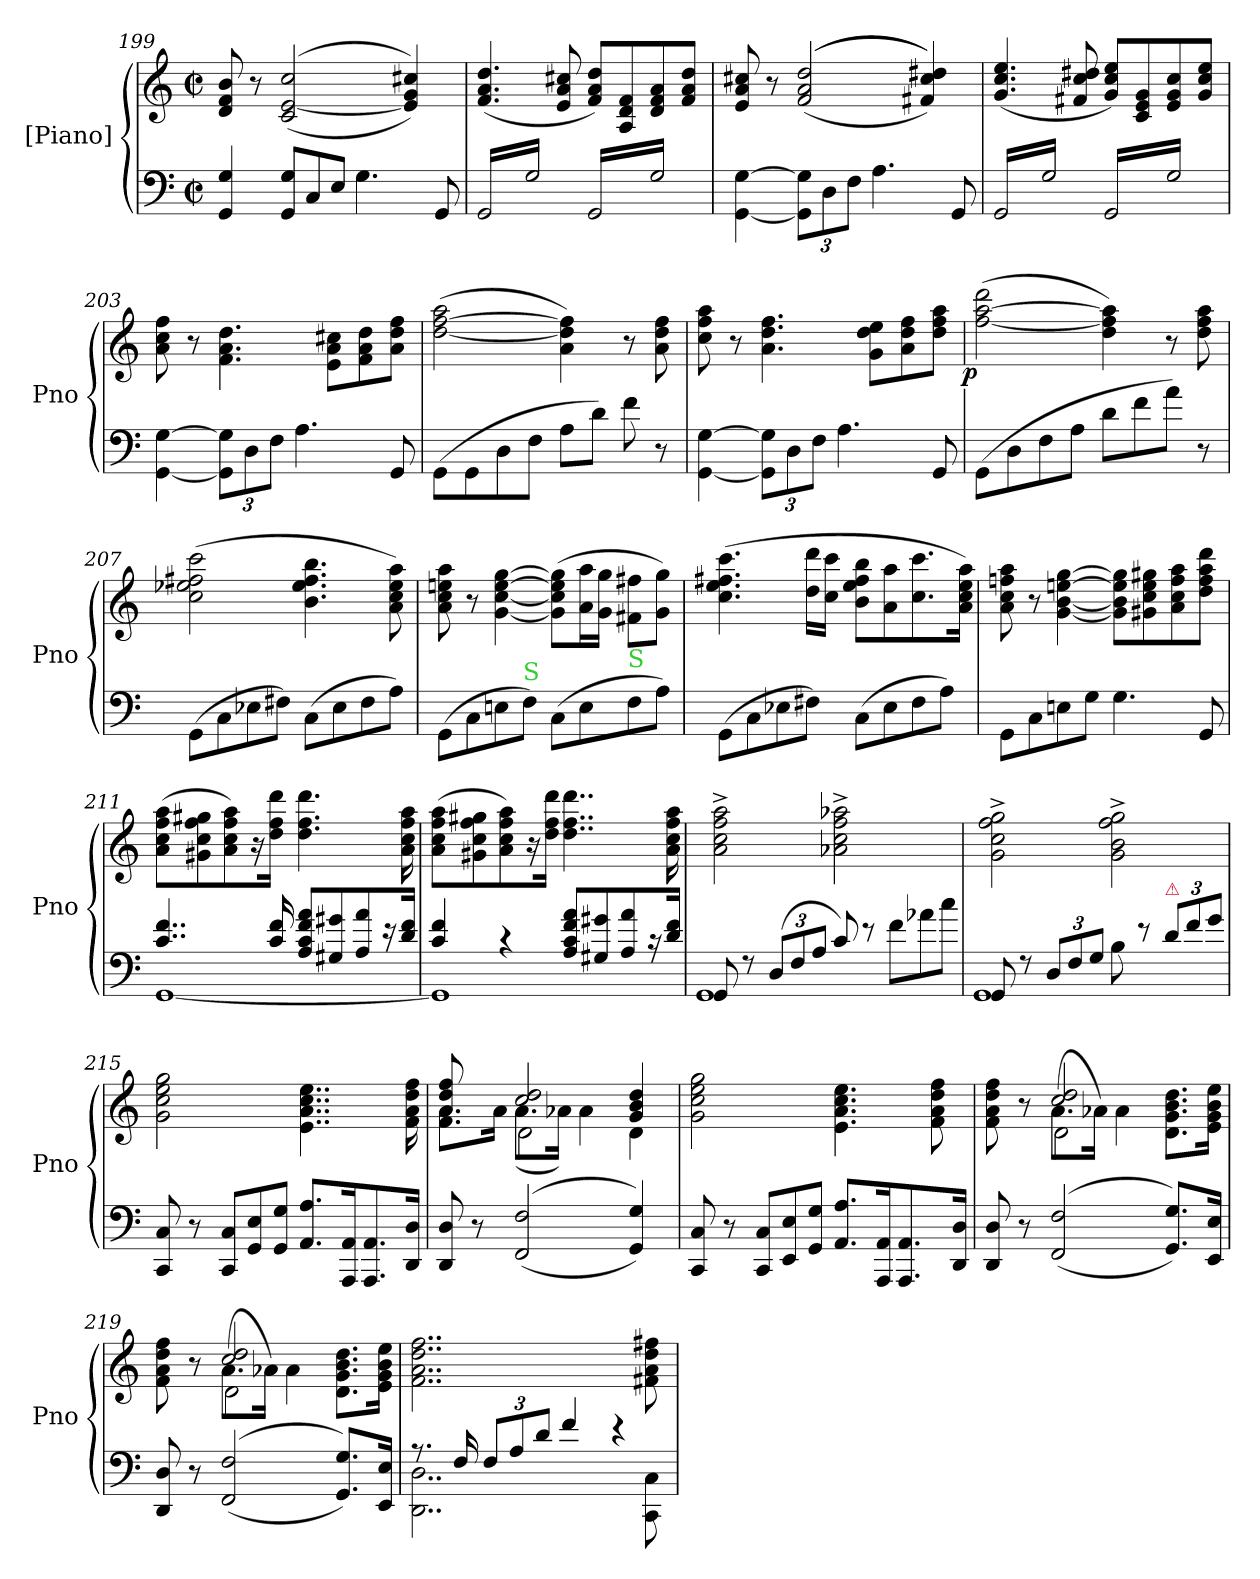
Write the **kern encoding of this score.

**kern	**kern	**dynam
*part2	*part1	*part1
*staff2	*staff1	*staff1
*I"[Piano]	*I"[Piano]	*
*I'Pno	*I'Pno	*
*clefF4	*clefG2	*
*k[]	*k[]	*
*M2/2	*M2/2	*
*met(c|)	*met(c|)	*
=199	=199	=199
4GG/ 4G/	8d/ 8f/ 8b/	.
.	8r	.
*Xtuplet	*	*
12GG/ 12G/L	(>(<2c/ [2e/ 2cc/	.
12C/	.	.
12E/J	.	.
4.G\	.	.
.	4e]/ 4g/ 4cc#X/))	.
8GG/	.	.
=200	=200	=200
*tremolo	*	*
16GG/LL	(>4.f/ 4.a/ 4.dd/	.
16G/	.	.
16GG/	.	.
16G/	.	.
16GG/	.	.
16G/	.	.
16GG/	8e/ 8a/ 8cc#X/	.
16G/JJ	.	.
16GG/LL	8f/ 8a/ 8dd/L)	.
16G/	.	.
16GG/	8A/ 8d/ 8f/	.
16G/	.	.
16GG/	8d/ 8f/ 8a/	.
16G/	.	.
16GG/	8f/ 8a/ 8dd/J	.
16G/JJ	.	.
*Xtremolo	*	*
=201	=201	=201
[4GG\ [4G\	8e/ 8a/ 8cc#X/	.
.	.	.
.	8r	.
.	.	.
*tuplet	*	*
12GG]\ 12G]\L	(>(<(<2f/ 2a/ 2dd/	.
12D\	.	.
12F\J	.	.
4.A\	.	.
.	4f#X/ 4cc#/ 4dd#X/)))	.
8GG/	.	.
=202	=202	=202
*tremolo	*	*
16GG/LL	(>4.g/ 4.cc/ 4.ee/	.
16G/	.	.
16GG/	.	.
16G/	.	.
16GG/	.	.
16G/	.	.
16GG/	8f#X/ 8cc/ 8dd#X/	.
16G/JJ	.	.
16GG/LL	8g/ 8cc/ 8ee/L)	.
16G/	.	.
16GG/	8c/ 8e/ 8g/	.
16G/	.	.
16GG/	8e/ 8g/ 8cc/	.
16G/	.	.
16GG/	8g/ 8cc/ 8ee/J	.
16G/JJ	.	.
*Xtremolo	*	*
=203	=203	=203
[4GG\ [4G\	8a\ 8cc\ 8ff\	.
.	.	.
.	8r	.
.	.	.
12GG]\ 12G]\L	4.f\ 4.a\ 4.dd\	.
12D\	.	.
12F\J	.	.
4.A\	.	.
.	8e\ 8a\ 8cc#X\L	.
.	8f\ 8a\ 8dd\	.
8GG/	8a\ 8dd\ 8ff\J	.
=204	=204	=204
(>8GG\L	(>[2dd\ [2ff\ 2aa\	.
8GG\	.	.
8D\	.	.
8F\J	.	.
8A\L	4a\ 4dd]\ 4ff]\)	.
8d\J)	.	.
8f\	8r	.
8r	8a\ 8dd\ 8ff\	.
=205	=205	=205
[4GG\ [4G\	8cc\ 8ff\ 8aa\	.
.	8r	.
12GG]\ 12G]\L	4.a\ 4.dd\ 4.ff\	.
12D\	.	.
12F\J	.	.
4.A\	.	.
.	8g\ 8dd\ 8ee\L	.
.	8a\ 8dd\ 8ff\	.
8GG/	8dd\ 8ff\ 8aa\J	.
=206	=206	=206
!	!	!LO:DY:rj
(>8GG\L	(>[2ff\ [2aa\ 2ddd\	p
8D\	.	.
8F\	.	.
8A\J	.	.
8d\L	4dd\ 4ff]\ 4aa]\)	.
8f\	.	.
8a\J)	8r	.
8r	8dd\ 8ff\ 8aa\	.
=207	=207	=207
(>8GG\L	(>2cc\ 2ee-X\ 2ff#X\ 2ccc\	.
8C\	.	.
8E-X\	.	.
8F#X\J)	.	.
(>8C\L	4.b\ 4.ee-\ 4.ff#\ 4.bb\	.
8E-\	.	.
8F#\	.	.
8A\J)	8a\ 8cc\ 8ee-\ 8aa\)	.
=208	=208	=208
(>8GG\L	8a\ 8cc\ 8een\ 8aa\	.
8C\	8r	.
8En\	[4g\ [4cc\ [4ee\ [4gg\	.
!LO:TX:a:color=limegreen:t=S	!	!
8F\J)	.	.
(>8C\L	(>8g]\ 8cc]\ 8ee]\ 8gg]\L	.
8E\	16a\ 16aa\L	.
.	16g\ 16gg\JJ	.
!LO:TX:a:color=limegreen:t=S	!	!
8F\	8f#X\ 8ff#X\L	.
8A\J)	8g\ 8gg\J)	.
=209	=209	=209
(>8GG\L	(>4.cc\ 4.ee\ 4.ff#X\ 4.ccc\	.
8C\	.	.
8E-X\	.	.
8F#X\J)	16dd\ 16ddd\LL	.
.	16cc\ 16ccc\JJ	.
(>8C\L	8b\ 8ee\ 8ff#\ 8bb\L	.
8E-\	8ai\ 8aai\	.
8F#\	8.cc\ 8.ccc\	.
8A\J)	.	.
.	16a\ 16cc\ 16ee\ 16aa\Jk)	.
=210	=210	=210
8GG\L	8a\ 8cc\ 8ffn\ 8aa\	.
8C\	8r	.
8En\	[4g\ [4b\ [4een\ [4gg\	.
8G\J	.	.
4.G\	8g]\ 8b]\ 8ee]\ 8gg]\L	.
.	8g#X\ 8cc\ 8ee\ 8gg#X\	.
.	8a\ 8cc\ 8ff\ 8aa\	.
8GG/	8dd\ 8ff\ 8aa\ 8ddd\J	.
=211	=211	=211
*^	*	*
4..c/ 4..f/	[1GG	(>8a\ 8cc\ 8ff\ 8aa\L	.
.	.	8g#X\ 8cc\ 8ff\ 8gg#X\	.
.	.	8a\ 8cc\ 8ff\ 8aa\)	.
.	.	16r	.
16c/ 16f/	.	16dd\ 16ff\ 16ddd\Jk	.
!	!	!LO:N:vis=4.	!
8A/ 8c/ 8f/ 8a/L	.	4..dd\ 4..ff\ 4..ddd\	.
8G#X/ 8g#X/	.	.	.
8A/ 8a/	.	.	.
16r	.	.	.
16d/ 16f/Jk	.	16a\ 16cc\ 16ff\ 16aa\	.
=212	=212	=212	=212
4c/ 4f/	1GG]	(>8a\ 8cc\ 8ff\ 8aa\L	.
.	.	8g#X\ 8cc\ 8ff\ 8gg#X\	.
4r	.	8a\ 8cc\ 8ff\ 8aa\)	.
.	.	16r	.
.	.	16dd\ 16ff\ 16ddd\Jk	.
8A/ 8c/ 8f/ 8a/L	.	4..dd\ 4..ff\ 4..ddd\	.
8G#X/ 8g#X/	.	.	.
8A/ 8a/	.	.	.
16r	.	.	.
16d/ 16f/Jk	.	16a\ 16cc\ 16ff\ 16aa\	.
=213	=213	=213	=213
8GG/	1GG	2a^>\ 2cc^>\ 2ff^>\ 2aa^>\	.
8r	.	.	.
(<12D/L	.	.	.
12F/	.	.	.
12A/J	.	.	.
8c/)	.	2a-X^>\ 2cc^>\ 2ff^>\ 2aa-X^>\	.
8r	.	.	.
*Xtuplet	*	*	*
12f\L	.	.	.
12a-X\	.	.	.
12cc\J	.	.	.
=214	=214	=214	=214
8GG/	1GG	2g^>\ 2cc^>\ 2ff^>\ 2gg^>\	.
8r	.	.	.
*tuplet	*	*	*
12D/L	.	.	.
12F/	.	.	.
12G/J	.	.	.
8B\	.	2g^>\ 2b^>\ 2ff^>\ 2gg^>\	.
8r	.	.	.
!LO:TX:a:color=crimson:t=⚠	!	!	!
12d/L	.	.	.
12f/	.	.	.
12g/J	.	.	.
*v	*v	*	*
=215	=215	=215
8CC/ 8C/	2g\ 2cc\ 2ee\ 2gg\	.
8r	.	.
*Xtuplet	*	*
12CC/ 12C/L	.	.
12GG/ 12E/	.	.
12GG/ 12G/J	.	.
8.AA/ 8.A/L	4..e\ 4..a\ 4..cc\ 4..ee\	.
16AAA/ 16AA/K	.	.
8.AAA/ 8.AA/	.	.
16DD/ 16D/Jk	16f\ 16a\ 16dd\ 16ff\	.
=216	=216	=216
*	*^	*
*	*	*^	*
8DD/ 8D/	8a/ 8dd/ 8ff/	8.f\ 8.a\L	4ryy	.
8r	8ryy	.	.	.
.	.	16a\Jk	.	.
(>(<2FF/ 2F/	2cc/ 2dd/	(>8.a\L	2d\	.
.	.	16a-X\Jk)	.	.
.	.	4a-\	.	.
4GG/ 4G/))	4g/ 4b/ 4dd/	4d\	4ryy	.
*	*v	*v	*v	*
=217	=217	=217
8CC/ 8C/	2g\ 2cc\ 2ee\ 2gg\	.
8r	.	.
12CC/ 12C/L	.	.
12EE/ 12E/	.	.
12GG/ 12G/J	.	.
8.AA/ 8.A/L	4.e\ 4.a\ 4.cc\ 4.ee\	.
16AAA/ 16AA/K	.	.
8.AAA/ 8.AA/	.	.
.	8f\ 8a\ 8dd\ 8ff\	.
16DD/ 16D/Jk	.	.
=218	=218	=218
*	*^	*
*	*	*^	*
8DD/ 8D/	8f\ 8a\ 8dd\ 8ff\	4ryy	4ryy	.
8r	8r	.	.	.
(>(<2FF/ 2F/	(<8.a\L	2cc/ 2dd/	2d\	.
.	16a-X\Jk)	.	.	.
.	4a-\	.	.	.
8.GG/ 8.G/L))	8.d\ 8.g\ 8.b\ 8.dd\L	4ryy	4ryy	.
16EE/ 16E/Jk	16e\ 16g\ 16b\ 16ee\Jk	.	.	.
=219	=219	=219	=219	=219
8DD/ 8D/	8f\ 8a\ 8dd\ 8ff\	4ryy	4ryy	.
8r	8r	.	.	.
(>(<2FF/ 2F/	(>8.a\L	2cc/ 2dd/	2d\	.
.	16a-X\Jk)	.	.	.
.	4a-\	.	.	.
8.GG/ 8.G/L))	8.d\ 8.g\ 8.b\ 8.dd\L	4ryy	4ryy	.
16EE/ 16E/Jk	16e\ 16g\ 16b\ 16ee\Jk	.	.	.
*	*v	*v	*v	*
=220	=220	=220
*^	*	*
8.r	2..DD\ 2..D\	2..f\ 2..a\ 2..dd\ 2..ff\	.
16F/	.	.	.
*tuplet	*	*	*
12F/L	.	.	.
12A/	.	.	.
12d/J	.	.	.
4f/	.	.	.
4r	.	.	.
.	8CC\ 8C\	8f#X\ 8a\ 8dd\ 8ff#X\	.
*v	*v	*	*
=	=	=
*-	*-	*-
